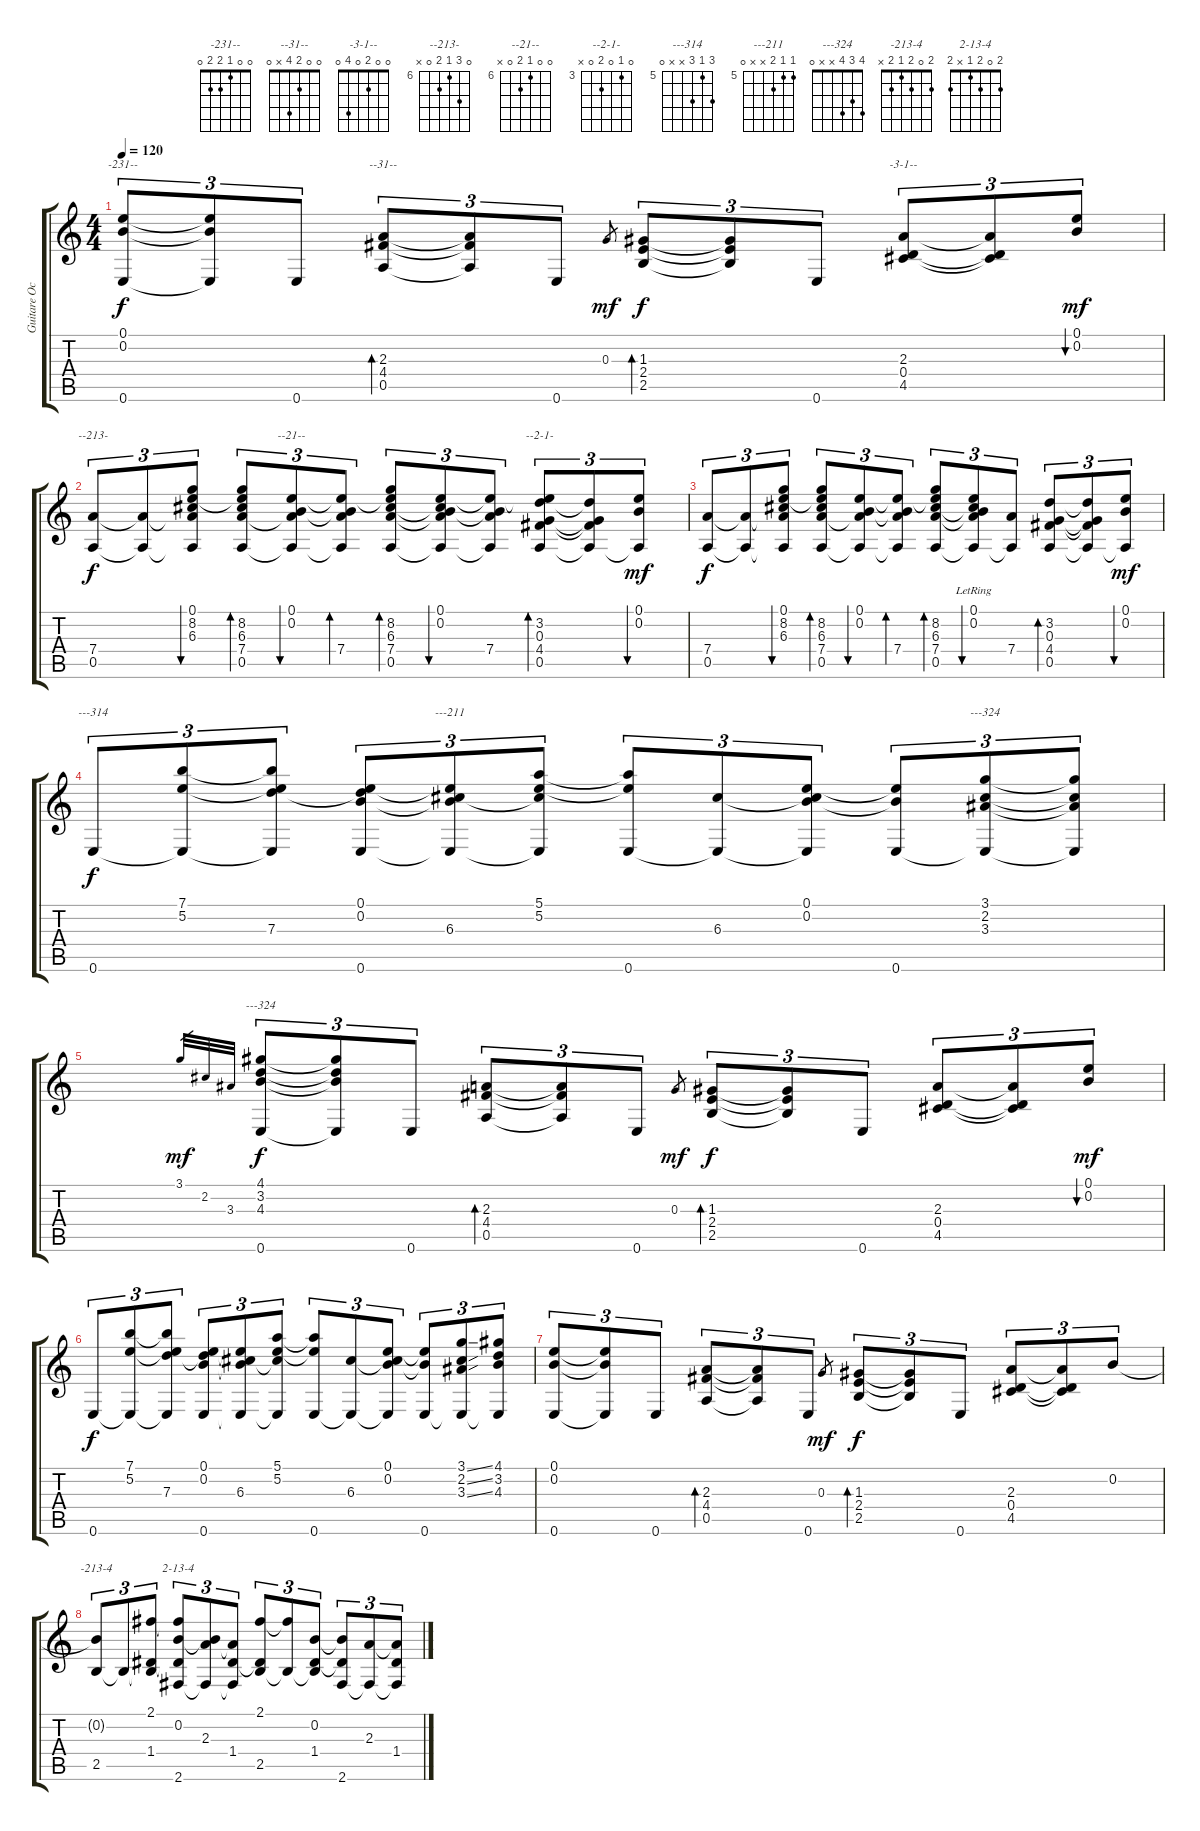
\track ("Guitare Octobre 2000" "Guitare Oc") {instrument acousticguitarnylon}
\staff {score tabs}
\tuning (E4 B3 G3 D3 A2 E2) {hide}
\chord ("-231--" 0 0 1 2 2 0)
\chord ("--31--" 0 0 2 4 x 0)
\chord ("-3-1--" 0 0 2 0 4 0)
\chord ("--213-" 0 8 6 7 0 x) {firstfret 6}
\chord ("--21--" 0 0 6 7 0 x) {firstfret 6}
\chord ("--2-1-" 0 3 0 4 0 x) {firstfret 3}
\chord ("---314" 7 5 7 x x 0) {firstfret 5}
\chord ("---211" 5 5 6 x x 0) {firstfret 5}
\chord ("---324" 3 2 3 x x 0)
\chord ("---324" 4 3 4 x x 0)
\chord ("-213-4" 2 0 2 1 2 x)
\chord ("2-13-4" 2 0 2 1 x 2)
\ts (4 4)
\tempo 120
\clef g2
\ks c
(0.1 0.2 0.6).8{tu (3 2) ch "-231--" dy f} (0.1{t} 0.2{t} 0.6{t}).8{tu (3 2)} 0.6.8{tu (3 2)} (2.3 4.4 0.5).8{tu (3 2) bd 60 ch "--31--"} (2.3{t} 4.4{t} 0.5{t}).8{tu (3 2)} 0.6.8{tu (3 2)} 0.3.8{gr dy mf} (1.3 2.4 2.5).8{tu (3 2) bd 60 dy f} (1.3{t} 2.4{t} 2.5{t}).8{tu (3 2)} 0.6.8{tu (3 2)} (2.3 0.4 4.5).8{tu (3 2) ch "-3-1--"} (2.3{t} 0.4{t} 4.5{t}).8{tu (3 2)} (0.1 0.2).8{tu (3 2) bu 60 dy mf} |
(7.4 0.5).8{tu (3 2) ch "--213-" dy f} (7.4{t} 0.5{t}).8{tu (3 2)} (0.1 8.2 6.3 7.4{t} 0.5{t}).8{tu (3 2) bu 30} (0.1{t} 8.2 6.3 7.4 0.5).8{tu (3 2) bd 30} (0.1 0.2 7.4{t} 0.5{t}).8{tu (3 2) bu 30 ch "--21--"} (0.1{t} 0.2{t} 7.4 0.5{t}).8{tu (3 2) bd 60} (0.1{t} 8.2 6.3 7.4 0.5).8{tu (3 2) bd 30} (0.1 0.2 6.3{t} 7.4{t} 0.5{t}).8{tu (3 2) bu 30} (0.1{t} 0.2{t} 7.4 0.5{t}).8{tu (3 2)} (0.1{t} 3.2 0.3 4.4 0.5).8{tu (3 2) bd 30 ch "--2-1-"} (3.2{t} 0.3{t} 4.4{t} 0.5{t}).8{tu (3 2)} (0.1 0.2 0.5{t}).8{tu (3 2) bu 30 dy mf} |
(7.4 0.5).8{tu (3 2) dy f} (7.4{t} 0.5{t}).8{tu (3 2)} (0.1 8.2 6.3 7.4{t} 0.5{t}).8{tu (3 2) bu 30} (0.1{t} 8.2 6.3 7.4 0.5).8{tu (3 2) bd 30} (0.1 0.2 7.4{t} 0.5{t}).8{tu (3 2) bu 30} (0.1{t} 0.2{t} 7.4 0.5{t}).8{tu (3 2) bd 30} (0.1{t} 8.2 6.3 7.4 0.5).8{tu (3 2) bd 30} (0.1{lr} 0.2{lr} 6.3{t} 7.4{t} 0.5{t}).8{tu (3 2) bu 30} (7.4 0.5{t}).8{tu (3 2)} (3.2 0.3 4.4 0.5).8{tu (3 2) bd 30} (3.2{t} 0.3{t} 4.4{t} 0.5{t}).8{tu (3 2)} (0.1 0.2 0.5{t}).8{tu (3 2) bu 30 dy mf} |
0.6.8{tu (3 2) ch "---314" dy f} (7.1 5.2 0.6{t}).8{tu (3 2)} (7.1{t} 5.2{t} 7.3 0.6{t}).8{tu (3 2)} (0.1 0.2 7.3{t} 0.6).8{tu (3 2)} (0.1{t} 0.2{t} 6.3 0.6{t}).8{tu (3 2) ch "---211"} (5.1 5.2 6.3{t} 0.6{t}).8{tu (3 2)} (5.1{t} 5.2{t} 0.6).8{tu (3 2)} (6.3 0.6{t}).8{tu (3 2)} (0.1 0.2 6.3{t} 0.6{t}).8{tu (3 2)} (0.1{t} 0.2{t} 0.6).8{tu (3 2)} (3.1 2.2 3.3 0.6{t}).8{tu (3 2) ch "---324"} (3.1{t} 2.2{t} 3.3{t} 0.6{t}).8{tu (3 2)} |
3.1.32{gr dy mf} 2.2.32{gr} 3.3.32{gr} (4.1 3.2 4.3 0.6).8{tu (3 2) ch "---324" dy f} (4.1{t} 3.2{t} 4.3{t} 0.6{t}).8{tu (3 2)} 0.6.8{tu (3 2)} (2.3 4.4 0.5).8{tu (3 2) bd 60} (2.3{t} 4.4{t} 0.5{t}).8{tu (3 2)} 0.6.8{tu (3 2)} 0.3.8{gr dy mf} (1.3 2.4 2.5).8{tu (3 2) bd 60 dy f} (1.3{t} 2.4{t} 2.5{t}).8{tu (3 2)} 0.6.8{tu (3 2)} (2.3 0.4 4.5).8{tu (3 2)} (2.3{t} 0.4{t} 4.5{t}).8{tu (3 2)} (0.1 0.2).8{tu (3 2) bu 60 dy mf} |
0.6.8{tu (3 2) dy f} (7.1 5.2 0.6{t}).8{tu (3 2)} (7.1{t} 5.2{t} 7.3 0.6{t}).8{tu (3 2)} (0.1 0.2 7.3{t} 0.6).8{tu (3 2)} (0.1{t} 0.2{t} 6.3 0.6{t}).8{tu (3 2)} (5.1 5.2 6.3{t} 0.6{t}).8{tu (3 2)} (5.1{t} 5.2{t} 0.6).8{tu (3 2)} (6.3 0.6{t}).8{tu (3 2)} (0.1 0.2 6.3{t} 0.6{t}).8{tu (3 2)} (0.1{t} 0.2{t} 0.6).8{tu (3 2)} (3.1{ss} 2.2{ss} 3.3{ss} 0.6{t}).8{tu (3 2)} (4.1 3.2 4.3 0.6{t}).8{tu (3 2)} |
(0.1 0.2 0.6).8{tu (3 2)} (0.1{t} 0.2{t} 0.6{t}).8{tu (3 2)} 0.6.8{tu (3 2)} (2.3 4.4 0.5).8{tu (3 2) bd 60} (2.3{t} 4.4{t} 0.5{t}).8{tu (3 2)} 0.6.8{tu (3 2)} 0.3.8{gr dy mf} (1.3 2.4 2.5).8{tu (3 2) bd 60 dy f} (1.3{t} 2.4{t} 2.5{t}).8{tu (3 2)} 0.6.8{tu (3 2)} (2.3 0.4 4.5).8{tu (3 2)} (2.3{t} 0.4{t} 4.5{t}).8{tu (3 2)} 0.2.8{tu (3 2)} |
(0.2{t} 2.5).8{tu (3 2) ch "-213-4"} 2.5{t}.8{tu (3 2)} (2.1 1.4 2.5{t}).8{tu (3 2)} (2.1{t} 0.2 1.4{t} 2.6).8{tu (3 2) ch "2-13-4"} (0.2{t} 2.3 2.6{t}).8{tu (3 2)} (2.3{t} 1.4 2.6{t}).8{tu (3 2)} (2.1 1.4{t} 2.5).8{tu (3 2)} (2.1{t} 2.5{t}).8{tu (3 2)} (0.2 1.4 2.5{t}).8{tu (3 2)} (0.2{t} 1.4{t} 2.6).8{tu (3 2)} (2.3 2.6{t}).8{tu (3 2)} (2.3{t} 1.4 2.6{t}).8{tu (3 2)}
